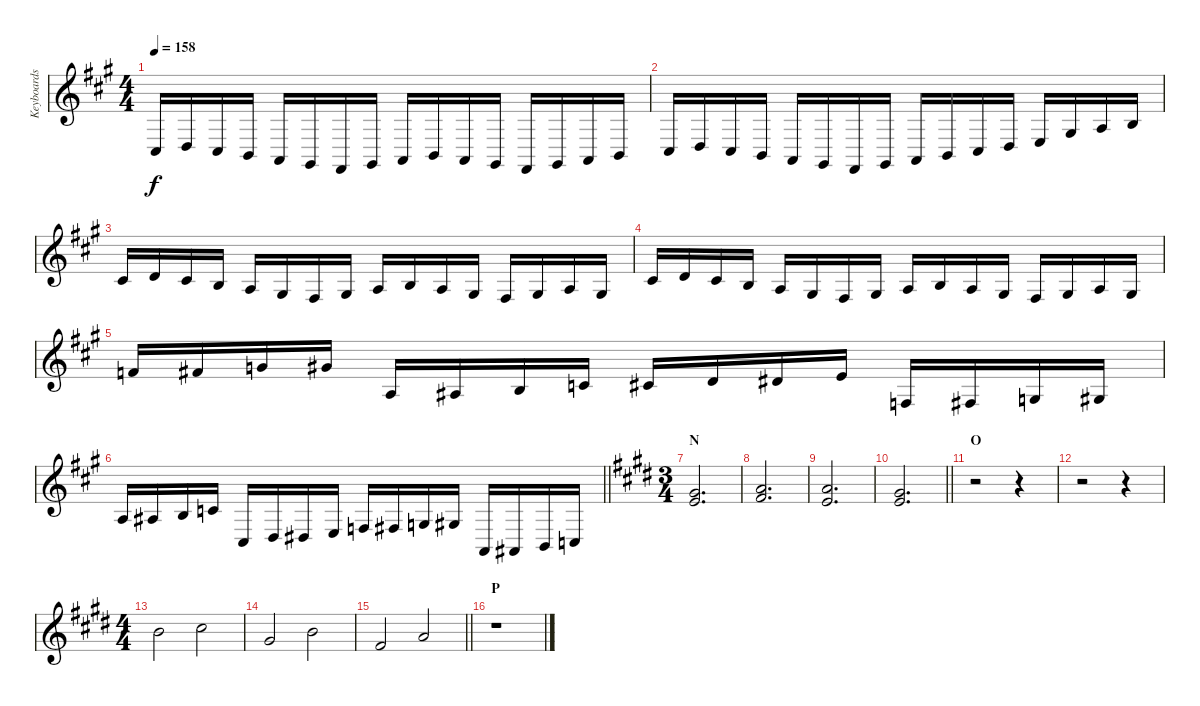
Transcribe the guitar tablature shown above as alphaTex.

\track ("Keyboards (high register)" "Keyboards ") {instrument acousticgrandpiano}
\staff {score}
\tuning (E4 B3 G3 D3 A2 E2 B1) {hide}
\ts (4 4)
\tempo 158
\clef g2
\ks a
4.5.16{dy f} 5.5.16 4.5.16 7.6.16 5.6.16 4.6.16 7.7.16 4.6.16 5.6.16 7.6.16 5.6.16 4.6.16 7.7.16 4.6.16 5.6.16 7.6.16 |
4.5.16 5.5.16 4.5.16 7.6.16 5.6.16 4.6.16 7.7.16 4.6.16 5.6.16 7.6.16 4.5.16 5.5.16 7.5.16 6.4.16 7.4.16 9.4.16 |
6.3.16 7.3.16 6.3.16 9.4.16 7.4.16 6.4.16 9.5.16 6.4.16 7.4.16 9.4.16 7.4.16 6.4.16 9.5.16 6.4.16 7.4.16 6.4.16 |
6.3.16 7.3.16 6.3.16 9.4.16 7.4.16 6.4.16 9.5.16 6.4.16 7.4.16 9.4.16 7.4.16 6.4.16 9.5.16 6.4.16 7.4.16 6.4.16 |
10.3.16 11.3.16 12.3.16 13.3.16 2.3.16 3.3.16 4.3.16 5.3.16 6.3.16 7.3.16 8.3.16 9.3.16 3.4.16 4.4.16 5.4.16 6.4.16 |
\barLineRight lightlight
7.4.16 8.4.16 9.4.16 5.3.16 4.5.16 5.5.16 6.5.16 7.5.16 8.5.16 9.5.16 5.4.16 6.4.16 5.6.16 6.6.16 7.6.16 8.6.16 |
\ts (3 4)
\section ("" "N")
\ks e
(13.3 14.4).2{d instrument drawbarorgan} |
(14.3 16.4).2{d} |
(14.3 14.4).2{d} |
\barLineRight lightlight
(13.3 14.4).2{d} |
\section ("" "O")
\ks c#minor
r.2 r.4 |
r.2 r.4 |
\ts (4 4)
16.3.2{instrument stringensemble1} 18.3.2 |
13.3.2 16.3.2 |
\barLineRight lightlight
16.4.2 19.4.2 |
\section ("" "P")
r.1
